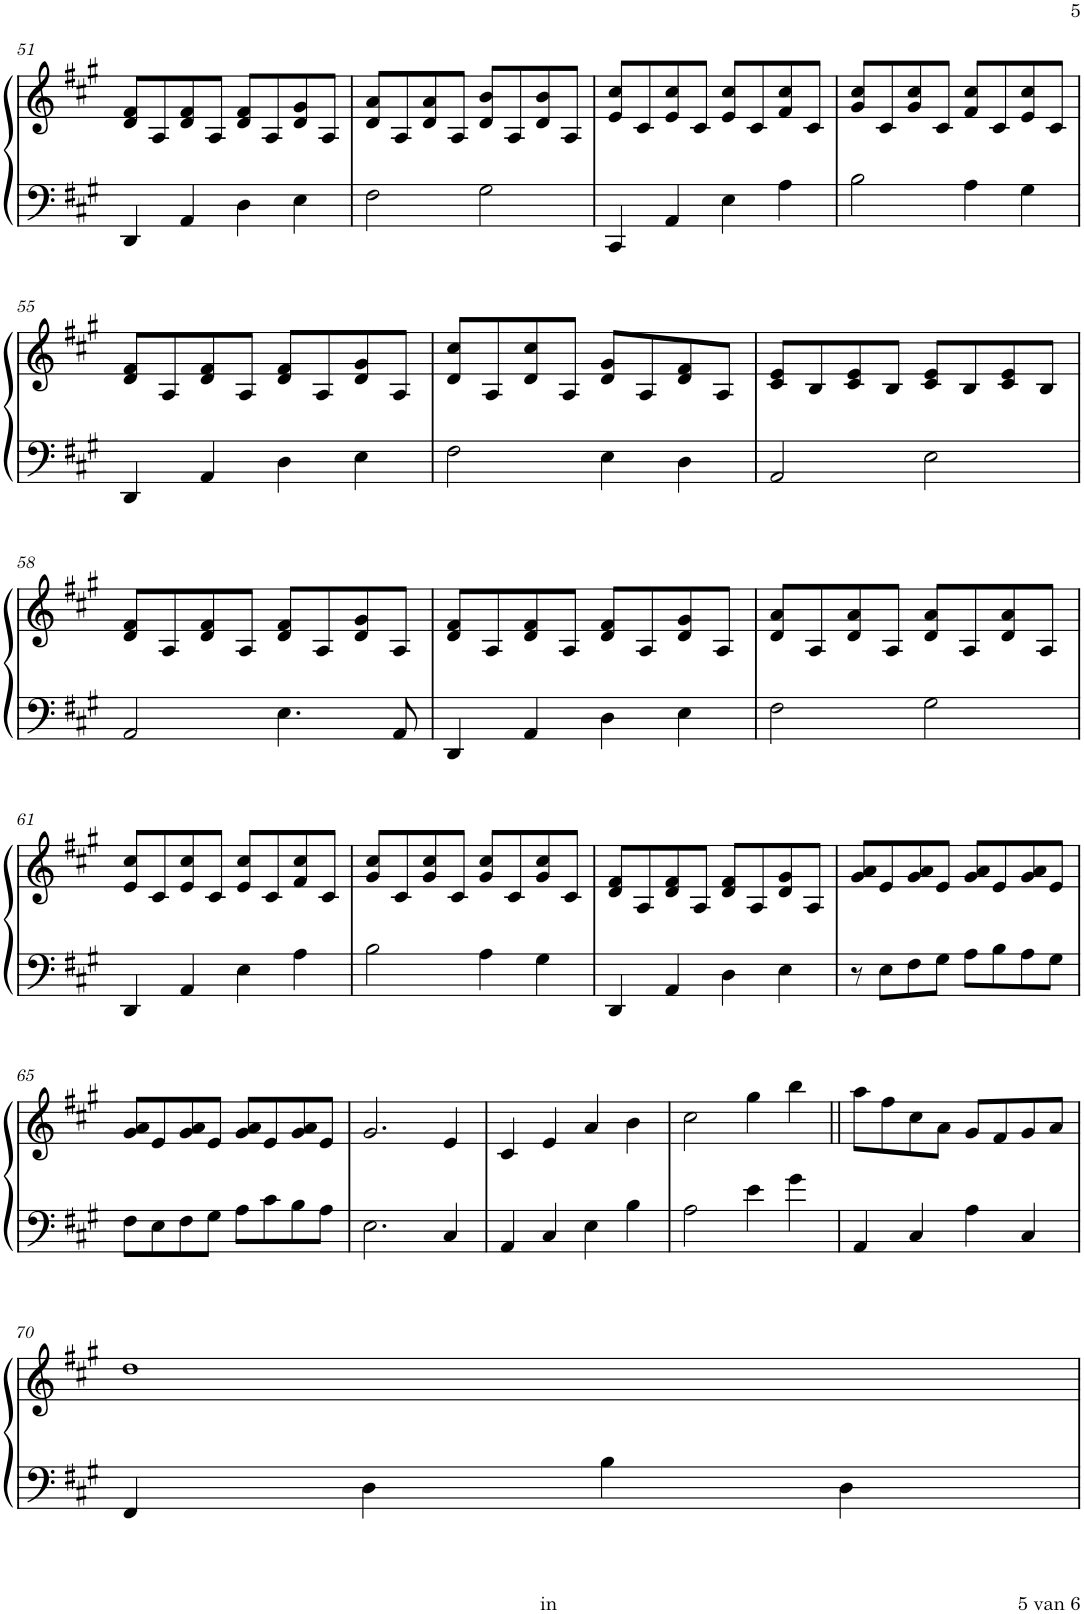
**kern	**kern
*part1	*part1
*staff2	*staff1
*I"Piano	*
*I'Pno.	*
!!LO:PB:g=z
*clefF4	*clefG2
*k[f#c#g#]	*k[f#c#g#]
*M4/4	*M4/4
=51	=51
4DD/	8d/ 8f#/L
.	8A/
4AA/	8d/ 8f#/
.	8A/J
4D\	8d/ 8f#/L
.	8A/
4E\	8d/ 8g#/
.	8A/J
=52	=52
2F#\	8d/ 8a/L
.	8A/
.	8d/ 8a/
.	8A/J
2G#\	8d/ 8b/L
.	8A/
.	8d/ 8b/
.	8A/J
=53	=53
4CC#/	8e/ 8cc#/L
.	8c#/
4AA/	8e/ 8cc#/
.	8c#/J
4E\	8e/ 8cc#/L
.	8c#/
4A\	8f#/ 8cc#/
.	8c#/J
=54	=54
2B\	8g#/ 8cc#/L
.	8c#/
.	8g#/ 8cc#/
.	8c#/J
4A\	8f#/ 8cc#/L
.	8c#/
4G#\	8e/ 8cc#/
.	8c#/J
!!LO:LB:g=z
=55	=55
4DD/	8d/ 8f#/L
.	8A/
4AA/	8d/ 8f#/
.	8A/J
4D\	8d/ 8f#/L
.	8A/
4E\	8d/ 8g#/
.	8A/J
=56	=56
2F#\	8d/ 8cc#/L
.	8A/
.	8d/ 8cc#/
.	8A/J
4E\	8d/ 8g#/L
.	8A/
4D\	8d/ 8f#/
.	8A/J
=57	=57
2AA/	8c#/ 8e/L
.	8B/
.	8c#/ 8e/
.	8B/J
2E\	8c#/ 8e/L
.	8B/
.	8c#/ 8e/
.	8B/J
!!LO:LB:g=z
=58	=58
2AA/	8d/ 8f#/L
.	8A/
.	8d/ 8f#/
.	8A/J
4.E\	8d/ 8f#/L
.	8A/
.	8d/ 8g#/
8AA/	8A/J
=59	=59
4DD/	8d/ 8f#/L
.	8A/
4AA/	8d/ 8f#/
.	8A/J
4D\	8d/ 8f#/L
.	8A/
4E\	8d/ 8g#/
.	8A/J
=60	=60
2F#\	8d/ 8a/L
.	8A/
.	8d/ 8a/
.	8A/J
2G#\	8d/ 8a/L
.	8A/
.	8d/ 8a/
.	8A/J
!!LO:LB:g=z
=61	=61
4DD/	8e/ 8cc#/L
.	8c#/
4AA/	8e/ 8cc#/
.	8c#/J
4E\	8e/ 8cc#/L
.	8c#/
4A\	8f#/ 8cc#/
.	8c#/J
=62	=62
2B\	8g#/ 8cc#/L
.	8c#/
.	8g#/ 8cc#/
.	8c#/J
4A\	8g#/ 8cc#/L
.	8c#/
4G#\	8g#/ 8cc#/
.	8c#/J
=63	=63
4DD/	8d/ 8f#/L
.	8A/
4AA/	8d/ 8f#/
.	8A/J
4D\	8d/ 8f#/L
.	8A/
4E\	8d/ 8g#/
.	8A/J
=64	=64
8r	8g#/ 8a/L
8E\L	8e/
8F#\	8g#/ 8a/
8G#\J	8e/J
8A\L	8g#/ 8a/L
8B\	8e/
8A\	8g#/ 8a/
8G#\J	8e/J
!!LO:LB:g=z
=65	=65
8F#\L	8g#/ 8a/L
8E\	8e/
8F#\	8g#/ 8a/
8G#\J	8e/J
8A\L	8g#/ 8a/L
8c#\	8e/
8B\	8g#/ 8a/
8A\J	8e/J
=66	=66
2.E\	2.g#/
4C#/	4e/
=67	=67
4AA/	4c#/
4C#/	4e/
4E\	4a/
4B\	4b\
=68	=68
2A\	2cc#\
4e\	4gg#\
4g#\	4bb\
=69||	=69||
4AA/	8aa\L
.	8ff#\
4C#/	8cc#\
.	8a\J
4A\	8g#/L
.	8f#/
4C#/	8g#/
.	8a/J
!!LO:LB:g=z
=70	=70
4FF#/	1dd
4D\	.
4B\	.
4D\	.
=	=
*-	*-
